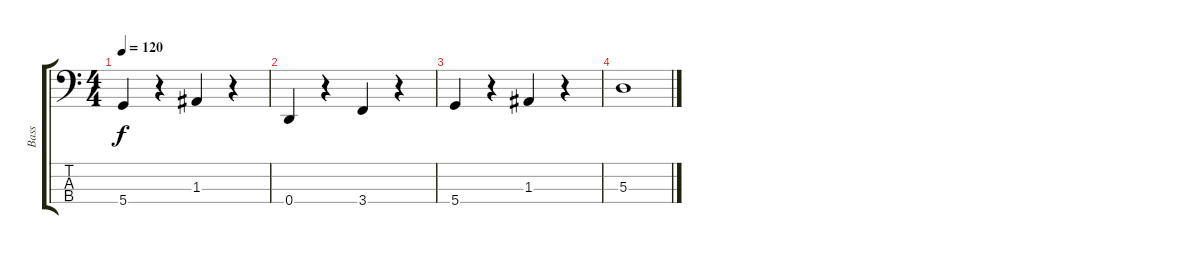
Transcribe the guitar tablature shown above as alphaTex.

\track ("Bass" "Bass") {instrument electricbassfinger}
\staff {score tabs}
\tuning (G2 D2 A1 D1) {hide}
\ts (4 4)
\tempo 120
\clef f4
\ks c
5.4.4{dy f} r.4 1.3.4 r.4 |
0.4.4 r.4 3.4.4 r.4 |
5.4.4 r.4 1.3.4 r.4 |
5.3.1
